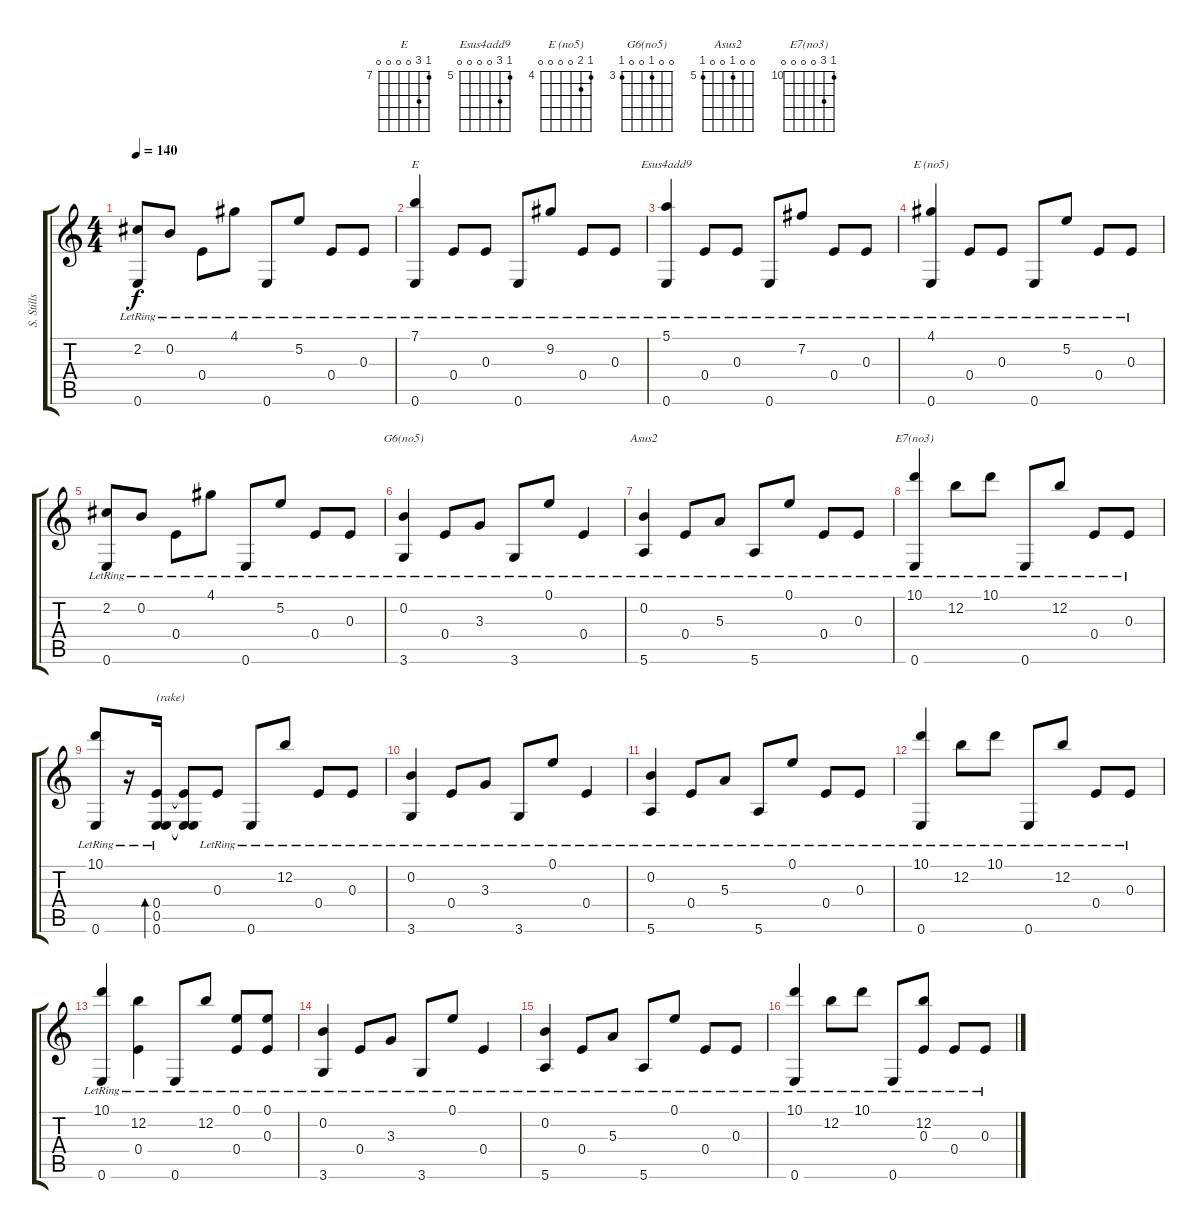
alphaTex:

\track ("S. Stills" "S. Stills") {instrument acousticguitarsteel}
\staff {score tabs}
\tuning (E4 B3 E3 E3 E2 E2) {hide}
\chord ("E" 7 9 0 0 0 0) {firstfret 7}
\chord ("Esus4add9" 5 7 0 0 0 0) {firstfret 5}
\chord ("E (no5)" 4 5 0 0 0 0) {firstfret 4}
\chord ("G6(no5)" 0 0 3 0 0 3) {firstfret 3}
\chord ("Asus2" 0 0 5 0 0 5) {firstfret 5}
\chord ("E7(no3)" 10 12 0 0 0 0) {firstfret 10}
\ts (4 4)
\tempo 140
\clef g2
\ks c
(2.2{lr} 0.6{lr}).8{dy f} 0.2{lr}.8 0.4{lr}.8 4.1{lr}.8 0.6{lr}.8 5.2{lr}.8 0.4{lr}.8 0.3{lr}.8 |
(7.1{lr} 0.6{lr}).4{ch "E"} 0.4{lr}.8 0.3{lr}.8 0.6{lr}.8 9.2{lr}.8 0.4{lr}.8 0.3{lr}.8 |
(5.1{lr} 0.6{lr}).4{ch "Esus4add9"} 0.4{lr}.8 0.3{lr}.8 0.6{lr}.8 7.2{lr}.8 0.4{lr}.8 0.3{lr}.8 |
(4.1{lr} 0.6{lr}).4{ch "E (no5)"} 0.4{lr}.8 0.3{lr}.8 0.6{lr}.8 5.2{lr}.8 0.4{lr}.8 0.3{lr}.8 |
(2.2{lr} 0.6{lr}).8 0.2{lr}.8 0.4{lr}.8 4.1{lr}.8 0.6{lr}.8 5.2{lr}.8 0.4{lr}.8 0.3{lr}.8 |
(0.2{lr} 3.6{lr}).4{ch "G6(no5)"} 0.4{lr}.8 3.3{lr}.8 3.6{lr}.8 0.1{lr}.8 0.4{lr}.4 |
(0.2{lr} 5.6{lr}).4{ch "Asus2"} 0.4{lr}.8 5.3{lr}.8 5.6{lr}.8 0.1{lr}.8 0.4{lr}.8 0.3{lr}.8 |
(10.1{lr} 0.6{lr}).4{ch "E7(no3)"} 12.2{lr}.8 10.1{lr}.8 0.6{lr}.8 12.2{lr}.8 0.4{lr}.8 0.3{lr}.8 |
(10.1{lr} 0.6{lr}).8 r.16 (0.4{lr} 0.5 0.6).16{bd 480 txt "(rake)"} (0.4{t} 0.5{t} 0.6{t}).8 0.3{lr}.8 0.6{lr}.8 12.2{lr}.8 0.4{lr}.8 0.3{lr}.8 |
(0.2{lr} 3.6{lr}).4 0.4{lr}.8 3.3{lr}.8 3.6{lr}.8 0.1{lr}.8 0.4{lr}.4 |
(0.2{lr} 5.6{lr}).4 0.4{lr}.8 5.3{lr}.8 5.6{lr}.8 0.1{lr}.8 0.4{lr}.8 0.3{lr}.8 |
(10.1{lr} 0.6{lr}).4 12.2{lr}.8 10.1{lr}.8 0.6{lr}.8 12.2{lr}.8 0.4{lr}.8 0.3{lr}.8 |
(10.1{lr} 0.6{lr}).4 (12.2{lr} 0.4{lr}).4 0.6{lr}.8 12.2{lr}.8 (0.1{lr} 0.4{lr}).8 (0.1{lr} 0.3{lr}).8 |
(0.2{lr} 3.6{lr}).4 0.4{lr}.8 3.3{lr}.8 3.6{lr}.8 0.1{lr}.8 0.4{lr}.4 |
(0.2{lr} 5.6{lr}).4 0.4{lr}.8 5.3{lr}.8 5.6{lr}.8 0.1{lr}.8 0.4{lr}.8 0.3{lr}.8 |
(10.1{lr} 0.6{lr}).4 12.2{lr}.8 10.1{lr}.8 0.6{lr}.8 (12.2{lr} 0.3{lr}).8 0.4{lr}.8 0.3{lr}.8
